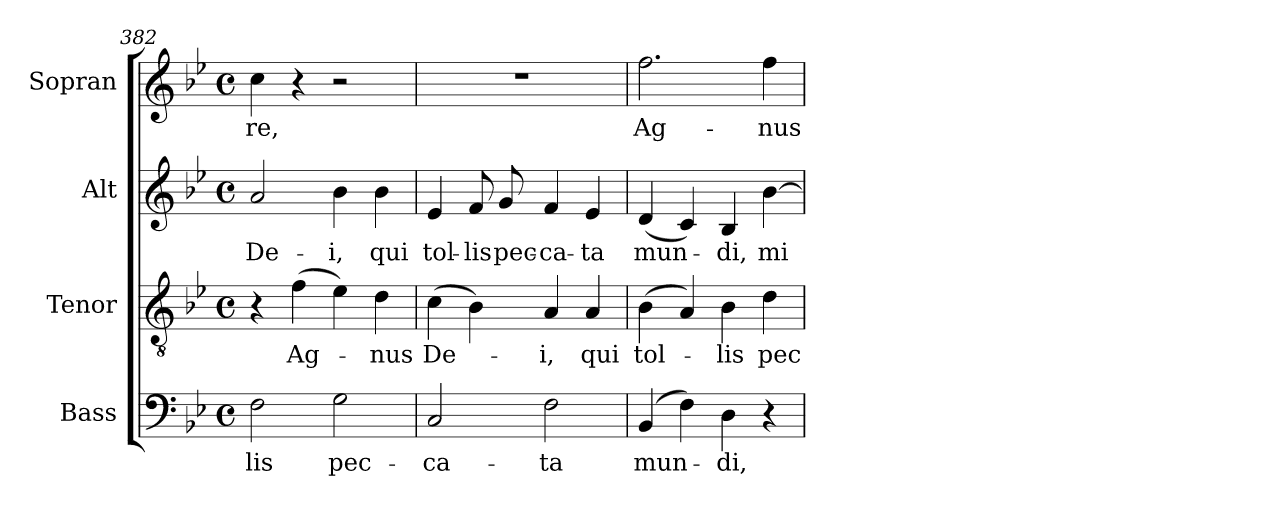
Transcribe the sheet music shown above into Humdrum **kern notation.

**kern	**text	**kern	**text	**kern	**text	**kern	**text
*part4	*part4	*part3	*part3	*part2	*part2	*part1	*part1
*staff4	*staff4	*staff3	*staff3	*staff2	*staff2	*staff1	*staff1
*I"Bass	*	*I"Tenor	*	*I"Alt	*	*I"Sopran	*
*I'B.	*	*I'T.	*	*I'A.	*	*I'S.	*
*clefF4	*	*clefGv2	*	*clefG2	*	*clefG2	*
*k[b-e-]	*	*k[b-e-]	*	*k[b-e-]	*	*k[b-e-]	*
*B-:	*	*B-:	*	*B-:	*	*B-:	*
*M4/4	*	*M4/4	*	*M4/4	*	*M4/4	*
*met(c)	*	*met(c)	*	*met(c)	*	*met(c)	*
=382	=382	=382	=382	=382	=382	=382	=382
!	!LO:LY:b	!	!	!	!LO:LY:b	!	!LO:LY:b
2F\	-lis	4r	.	2a/	De-	4cc\	-re,
!	!	!	!LO:LY:b	!	!	!	!
.	.	(>4f\	Ag-	.	.	4r	.
!	!LO:LY:b	!	!	!	!LO:LY:b	!	!
2G\	pec-	4e-\)	.	4b-\	-i,	2r	.
!	!	!	!LO:LY:b	!	!LO:LY:b	!	!
.	.	4d\	-nus	4b-\	qui	.	.
!!LO:LB:g=z
=383	=383	=383	=383	=383	=383	=383	=383
!	!LO:LY:b	!	!LO:LY:b	!	!LO:LY:b	!	!
2C/	-ca-	(>4c\	De-	4e-/	tol-	1r	.
!	!	!	!	!	!LO:LY:b	!	!
.	.	4B-\)	.	8f/	-lis	.	.
!	!	!	!	!	!LO:LY:b	!	!
.	.	.	.	8g/	pec-	.	.
!	!LO:LY:b	!	!LO:LY:b	!	!LO:LY:b	!	!
2F\	-ta	4A/	-i,	4f/	-ca-	.	.
!	!	!	!LO:LY:b	!	!LO:LY:b	!	!
.	.	4A/	qui	4e-/	-ta	.	.
=384	=384	=384	=384	=384	=384	=384	=384
!	!LO:LY:b	!	!LO:LY:b	!	!LO:LY:b	!	!LO:LY:b
(4BB-/	mun-	(>4B-\	tol-	(<4d/	mun-	2.ff\	Ag-
4F\)	.	4A/)	.	4c/)	.	.	.
!	!LO:LY:b	!	!LO:LY:b	!	!LO:LY:b	!	!
4D\	-di,	4B-\	-lis	4B-/	-di,	.	.
!	!	!	!LO:LY:b	!	!LO:LY:b	!	!LO:LY:b
4r	.	4d\	pec-	[4b-\	mi-	4ff\	-nus
=	=	=	=	=	=	=	=
*-	*-	*-	*-	*-	*-	*-	*-
